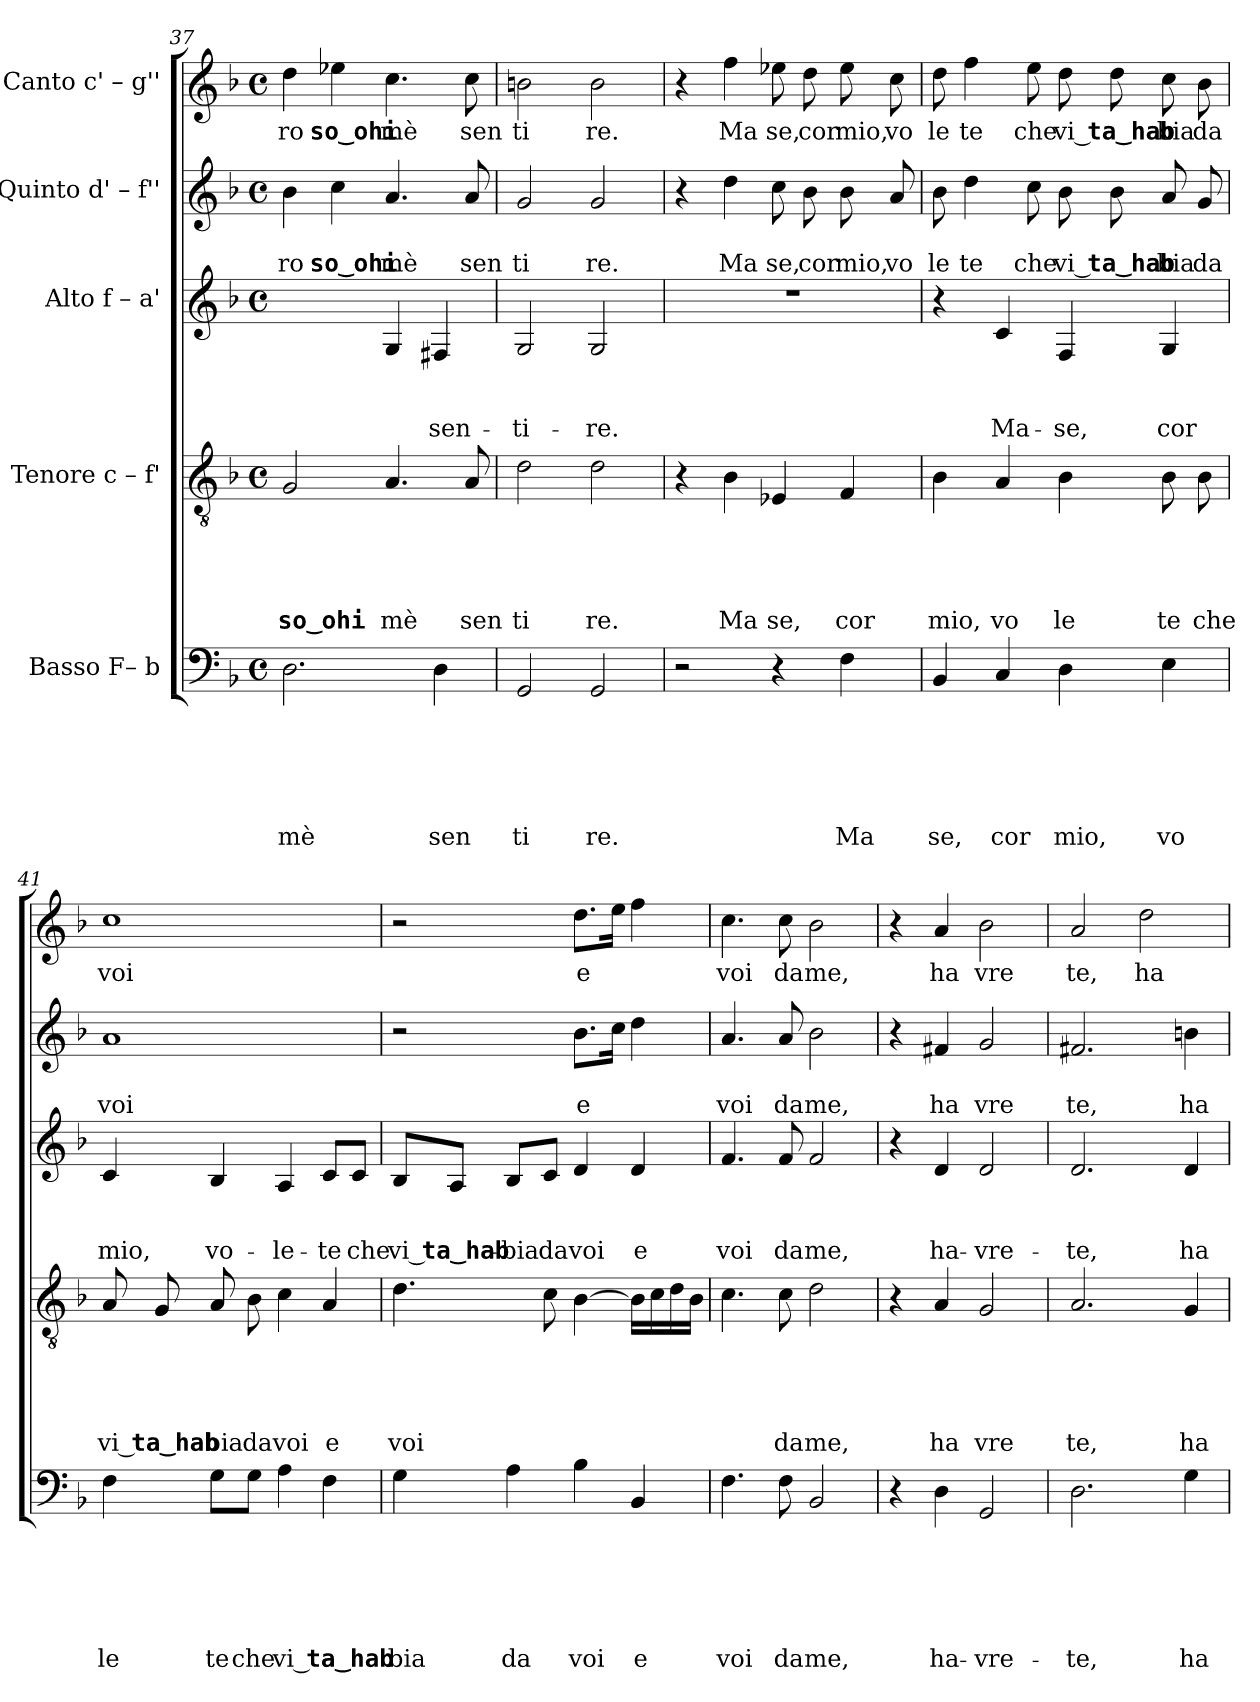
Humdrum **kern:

**kern	**text	**text	**text	**text	**text	**text	**kern	**text	**text	**text	**text	**text	**kern	**text	**text	**text	**kern	**text	**text	**kern	**text
*part5	*part5	*part5	*part5	*part5	*part5	*part5	*part4	*part4	*part4	*part4	*part4	*part4	*part3	*part3	*part3	*part3	*part2	*part2	*part2	*part1	*part1
*staff5	*staff5	*staff5	*staff5	*staff5	*staff5	*staff5	*staff4	*staff4	*staff4	*staff4	*staff4	*staff4	*staff3	*staff3	*staff3	*staff3	*staff2	*staff2	*staff2	*staff1	*staff1
*I"Basso F– b	*	*	*	*	*	*	*I"Tenore c – f'	*	*	*	*	*	*I"Alto f – a'	*	*	*	*I"Quinto d' – f''	*	*	*I"Canto c' – g''	*
*clefF4	*	*	*	*	*	*	*clefGv2	*	*	*	*	*	*clefG2	*	*	*	*clefG2	*	*	*clefG2	*
*k[b-]	*	*	*	*	*	*	*k[b-]	*	*	*	*	*	*k[b-]	*	*	*	*k[b-]	*	*	*k[b-]	*
*F:	*	*	*	*	*	*	*F:	*	*	*	*	*	*F:	*	*	*	*F:	*	*	*F:	*
*M4/4	*	*	*	*	*	*	*M4/4	*	*	*	*	*	*M4/4	*	*	*	*M4/4	*	*	*M4/4	*
*met(c)	*	*	*	*	*	*	*met(c)	*	*	*	*	*	*met(c)	*	*	*	*met(c)	*	*	*met(c)	*
=37	=37	=37	=37	=37	=37	=37	=37	=37	=37	=37	=37	=37	=37	=37	=37	=37	=37	=37	=37	=37	=37
!	!	!	!	!	!	!LO:LY:b	!	!	!	!	!	!LO:LY:b	!	!	!	!	!	!	!LO:LY:b	!	!LO:LY:b
2.D\	.	.	.	.	.	mè	2G/	.	.	.	.	so‿ohi	2ryy	.	.	.	4b-\	.	ro	4dd\	ro
!	!	!	!	!	!	!	!	!	!	!	!	!	!	!	!	!	!	!	!LO:LY:b	!	!LO:LY:b
.	.	.	.	.	.	.	.	.	.	.	.	.	.	.	.	.	4cc\	.	so‿ohi	4ee-X\	so‿ohi
!	!	!	!	!	!	!	!	!	!	!	!	!LO:LY:b	!	!	!	!	!	!	!LO:LY:b	!	!LO:LY:b
.	.	.	.	.	.	.	4.A/	.	.	.	.	mè	4G/	.	.	.	4.a/	.	mè	4.cc\	mè
!	!	!	!	!	!	!LO:LY:b	!	!	!	!	!	!	!	!	!	!LO:LY:b	!	!	!	!	!
4D\	.	.	.	.	.	sen	.	.	.	.	.	.	4F#X/	.	.	sen-	.	.	.	.	.
!	!	!	!	!	!	!	!	!	!	!	!	!LO:LY:b	!	!	!	!	!	!	!LO:LY:b	!	!LO:LY:b
.	.	.	.	.	.	.	8A/	.	.	.	.	sen	.	.	.	.	8a/	.	sen	8cc\	sen
=38	=38	=38	=38	=38	=38	=38	=38	=38	=38	=38	=38	=38	=38	=38	=38	=38	=38	=38	=38	=38	=38
!	!	!	!	!	!	!LO:LY:b	!	!	!	!	!	!LO:LY:b	!	!	!	!LO:LY:b	!	!	!LO:LY:b	!	!LO:LY:b
2GG/	.	.	.	.	.	ti	2d\	.	.	.	.	ti	2G/	.	.	-ti-	2g/	.	ti	2bn\	ti
!	!	!	!	!	!	!LO:LY:b	!	!	!	!	!	!LO:LY:b	!	!	!	!LO:LY:b	!	!	!LO:LY:b	!	!LO:LY:b
2GG/	.	.	.	.	.	re.	2d\	.	.	.	.	re.	2G/	.	.	-re.	2g/	.	re.	2b\	re.
=39	=39	=39	=39	=39	=39	=39	=39	=39	=39	=39	=39	=39	=39	=39	=39	=39	=39	=39	=39	=39	=39
2r	.	.	.	.	.	.	4r	.	.	.	.	.	1r	.	.	.	4r	.	.	4r	.
!	!	!	!	!	!	!	!	!	!	!	!	!LO:LY:b	!	!	!	!	!	!	!LO:LY:b	!	!LO:LY:b
.	.	.	.	.	.	.	4B-\	.	.	.	.	Ma	.	.	.	.	4dd\	.	Ma	4ff\	Ma
!	!	!	!	!	!	!	!	!	!	!	!	!LO:LY:b	!	!	!	!	!	!	!LO:LY:b	!	!LO:LY:b
4r	.	.	.	.	.	.	4E-X/	.	.	.	.	se,	.	.	.	.	8cc\	.	se,	8ee-X\	se,
!	!	!	!	!	!	!	!	!	!	!	!	!	!	!	!	!	!	!	!LO:LY:b	!	!LO:LY:b
.	.	.	.	.	.	.	.	.	.	.	.	.	.	.	.	.	8b-\	.	cor	8dd\	cor
!	!	!	!	!	!	!LO:LY:b	!	!	!	!	!	!LO:LY:b	!	!	!	!	!	!	!LO:LY:b	!	!LO:LY:b
4F\	.	.	.	.	.	Ma	4F/	.	.	.	.	cor	.	.	.	.	8b-\	.	mio,	8ee-\	mio,
!	!	!	!	!	!	!	!	!	!	!	!	!	!	!	!	!	!	!	!LO:LY:b	!	!LO:LY:b
.	.	.	.	.	.	.	.	.	.	.	.	.	.	.	.	.	8a/	.	vo	8cc\	vo
!!LO:LB:g=z
=40	=40	=40	=40	=40	=40	=40	=40	=40	=40	=40	=40	=40	=40	=40	=40	=40	=40	=40	=40	=40	=40
!	!	!	!	!	!	!LO:LY:b	!	!	!	!	!	!LO:LY:b	!	!	!	!	!	!	!LO:LY:b	!	!LO:LY:b
4BB-/	.	.	.	.	.	se,	4B-\	.	.	.	.	mio,	4r	.	.	.	8b-\	.	le	8dd\	le
!	!	!	!	!	!	!	!	!	!	!	!	!	!	!	!	!	!	!	!LO:LY:b	!	!LO:LY:b
.	.	.	.	.	.	.	.	.	.	.	.	.	.	.	.	.	4dd\	.	te	4ff\	te
!	!	!	!	!	!	!LO:LY:b	!	!	!	!	!	!LO:LY:b	!	!	!	!LO:LY:b	!	!	!	!	!
4C/	.	.	.	.	.	cor	4A/	.	.	.	.	vo	4c/	.	.	Ma-	.	.	.	.	.
!	!	!	!	!	!	!	!	!	!	!	!	!	!	!	!	!	!	!	!LO:LY:b	!	!LO:LY:b
.	.	.	.	.	.	.	.	.	.	.	.	.	.	.	.	.	8cc\	.	che	8ee\	che
!	!	!	!	!	!	!LO:LY:b	!	!	!	!	!	!LO:LY:b	!	!	!	!LO:LY:b	!	!	!LO:LY:b	!	!LO:LY:b
4D\	.	.	.	.	.	mio,	4B-\	.	.	.	.	le	4F/	.	.	-se,	8b-\	.	vi ta‿hab	8dd\	vi ta‿hab
.	.	.	.	.	.	.	.	.	.	.	.	.	.	.	.	.	8b-\	.	.	8dd\	.
!	!	!	!	!	!	!LO:LY:b	!	!	!	!	!	!LO:LY:b	!	!	!	!LO:LY:b	!	!	!LO:LY:b	!	!LO:LY:b
4E\	.	.	.	.	.	vo	8B-\	.	.	.	.	te	4G/	.	.	cor	8a/	.	bia	8cc\	bia
!	!	!	!	!	!	!	!	!	!	!	!	!LO:LY:b	!	!	!	!	!	!	!LO:LY:b	!	!LO:LY:b
.	.	.	.	.	.	.	8B-\	.	.	.	.	che	.	.	.	.	8g/	.	da	8b-\	da
=41	=41	=41	=41	=41	=41	=41	=41	=41	=41	=41	=41	=41	=41	=41	=41	=41	=41	=41	=41	=41	=41
!	!	!	!	!	!	!LO:LY:b	!	!	!	!	!	!LO:LY:b	!	!	!	!LO:LY:b	!	!	!LO:LY:b	!	!LO:LY:b
4F\	.	.	.	.	.	le	8A/	.	.	.	.	vi ta‿hab	4c/	.	.	mio,	1a	.	voi	1cc	voi
.	.	.	.	.	.	.	8G/	.	.	.	.	.	.	.	.	.	.	.	.	.	.
!	!	!	!	!	!	!LO:LY:b	!	!	!	!	!	!LO:LY:b	!	!	!	!LO:LY:b	!	!	!	!	!
8G\L	.	.	.	.	.	te	8A/	.	.	.	.	bia	4B-/	.	.	vo-	.	.	.	.	.
!	!	!	!	!	!	!LO:LY:b	!	!	!	!	!	!LO:LY:b	!	!	!	!	!	!	!	!	!
8G\J	.	.	.	.	.	che	8B-\	.	.	.	.	da	.	.	.	.	.	.	.	.	.
!	!	!	!	!	!	!LO:LY:b	!	!	!	!	!	!LO:LY:b	!	!	!	!LO:LY:b	!	!	!	!	!
4A\	.	.	.	.	.	vi ta‿hab	4c\	.	.	.	.	voi	4A/	.	.	-le-	.	.	.	.	.
!	!	!	!	!	!	!	!	!	!	!	!	!LO:LY:b	!	!	!	!LO:LY:b	!	!	!	!	!
4F\	.	.	.	.	.	.	4A/	.	.	.	.	e	8c/L	.	.	-te	.	.	.	.	.
!	!	!	!	!	!	!	!	!	!	!	!	!	!	!	!	!LO:LY:b	!	!	!	!	!
.	.	.	.	.	.	.	.	.	.	.	.	.	8c/J	.	.	che	.	.	.	.	.
=42	=42	=42	=42	=42	=42	=42	=42	=42	=42	=42	=42	=42	=42	=42	=42	=42	=42	=42	=42	=42	=42
!	!	!	!	!	!	!LO:LY:b	!	!	!	!	!	!LO:LY:b	!	!	!	!LO:LY:b	!	!	!	!	!
4G\	.	.	.	.	.	bia	4.d\	.	.	.	.	voi	8B-/L	.	.	vi ta‿hab-	2r	.	.	2r	.
.	.	.	.	.	.	.	.	.	.	.	.	.	8A/J	.	.	.	.	.	.	.	.
!	!	!	!	!	!	!LO:LY:b	!	!	!	!	!	!	!	!	!	!LO:LY:b	!	!	!	!	!
4A\	.	.	.	.	.	da	.	.	.	.	.	.	8B-/L	.	.	-bia	.	.	.	.	.
!	!	!	!	!	!	!	!	!	!	!	!	!	!	!	!	!LO:LY:b	!	!	!	!	!
.	.	.	.	.	.	.	8c\	.	.	.	.	.	8c/J	.	.	da	.	.	.	.	.
!	!	!	!	!	!	!LO:LY:b	!	!	!	!	!	!	!	!	!	!LO:LY:b	!	!	!LO:LY:b	!	!LO:LY:b
4B-\	.	.	.	.	.	voi	[>4B-\	.	.	.	.	.	4d/	.	.	voi	8.b-\L	.	e	8.dd\L	e
.	.	.	.	.	.	.	.	.	.	.	.	.	.	.	.	.	16cc\Jk	.	.	16ee\Jk	.
!	!	!	!	!	!	!LO:LY:b	!	!	!	!	!	!	!	!	!	!LO:LY:b	!	!	!	!	!
4BB-/	.	.	.	.	.	e	16B-\LL]	.	.	.	.	.	4d/	.	.	e	4dd\	.	.	4ff\	.
.	.	.	.	.	.	.	16c\	.	.	.	.	.	.	.	.	.	.	.	.	.	.
.	.	.	.	.	.	.	16d\	.	.	.	.	.	.	.	.	.	.	.	.	.	.
.	.	.	.	.	.	.	16B-\JJ	.	.	.	.	.	.	.	.	.	.	.	.	.	.
=43	=43	=43	=43	=43	=43	=43	=43	=43	=43	=43	=43	=43	=43	=43	=43	=43	=43	=43	=43	=43	=43
!	!	!	!	!	!	!LO:LY:b	!	!	!	!	!	!	!	!	!	!LO:LY:b	!	!	!LO:LY:b	!	!LO:LY:b
4.F\	.	.	.	.	.	voi	4.c\	.	.	.	.	.	4.f/	.	.	voi	4.a/	.	voi	4.cc\	voi
!	!	!	!	!	!	!LO:LY:b	!	!	!	!	!	!LO:LY:b	!	!	!	!LO:LY:b	!	!	!LO:LY:b	!	!LO:LY:b
8F\	.	.	.	.	.	da	8c\	.	.	.	.	da	8f/	.	.	da	8a/	.	da	8cc\	da
!	!	!	!	!	!	!LO:LY:b	!	!	!	!	!	!LO:LY:b	!	!	!	!LO:LY:b	!	!	!LO:LY:b	!	!LO:LY:b
2BB-/	.	.	.	.	.	me,	2d\	.	.	.	.	me,	2f/	.	.	me,	2b-\	.	me,	2b-\	me,
!!LO:LB:g=z
=44	=44	=44	=44	=44	=44	=44	=44	=44	=44	=44	=44	=44	=44	=44	=44	=44	=44	=44	=44	=44	=44
4r	.	.	.	.	.	.	4r	.	.	.	.	.	4r	.	.	.	4r	.	.	4r	.
!	!	!	!	!	!	!LO:LY:b	!	!	!	!	!	!LO:LY:b	!	!	!	!LO:LY:b	!	!	!LO:LY:b	!	!LO:LY:b
4D\	.	.	.	.	.	ha-	4A/	.	.	.	.	ha	4d/	.	.	ha-	4f#X/	.	ha	4a/	ha
!	!	!	!	!	!	!LO:LY:b	!	!	!	!	!	!LO:LY:b	!	!	!	!LO:LY:b	!	!	!LO:LY:b	!	!LO:LY:b
2GG/	.	.	.	.	.	-vre-	2G/	.	.	.	.	vre	2d/	.	.	-vre-	2g/	.	vre	2b-\	vre
=45	=45	=45	=45	=45	=45	=45	=45	=45	=45	=45	=45	=45	=45	=45	=45	=45	=45	=45	=45	=45	=45
!	!	!	!	!	!	!LO:LY:b	!	!	!	!	!	!LO:LY:b	!	!	!	!LO:LY:b	!	!	!LO:LY:b	!	!LO:LY:b
2.D\	.	.	.	.	.	-te,	2.A/	.	.	.	.	te,	2.d/	.	.	-te,	2.f#X/	.	te,	2a/	te,
!	!	!	!	!	!	!	!	!	!	!	!	!	!	!	!	!	!	!	!	!	!LO:LY:b
.	.	.	.	.	.	.	.	.	.	.	.	.	.	.	.	.	.	.	.	2dd\	ha
!	!	!	!	!	!	!LO:LY:b	!	!	!	!	!	!LO:LY:b	!	!	!	!LO:LY:b	!	!	!LO:LY:b	!	!
4G\	.	.	.	.	.	ha-	4G/	.	.	.	.	ha	4d/	.	.	ha-	4bn\	.	ha	.	.
=	=	=	=	=	=	=	=	=	=	=	=	=	=	=	=	=	=	=	=	=	=
*-	*-	*-	*-	*-	*-	*-	*-	*-	*-	*-	*-	*-	*-	*-	*-	*-	*-	*-	*-	*-	*-
